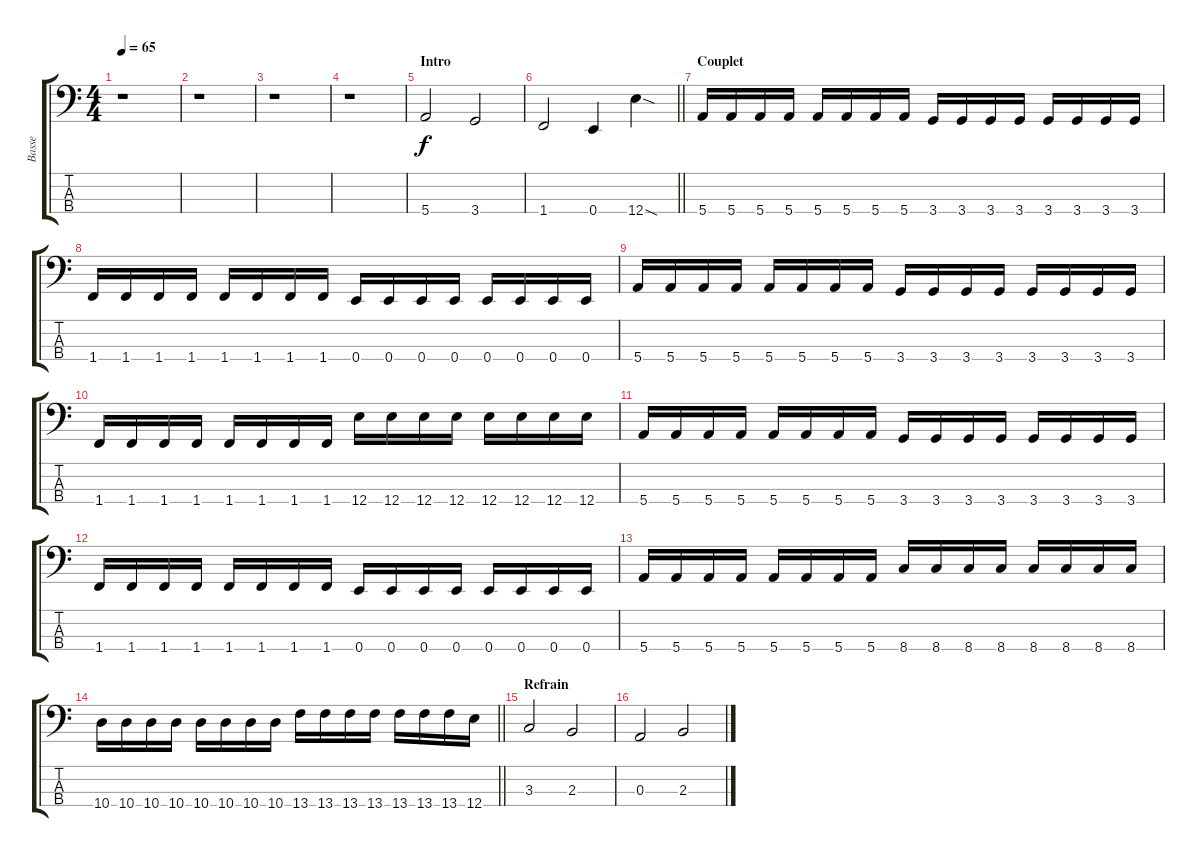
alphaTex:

\track ("Basse" "Basse") {instrument electricbassfinger}
\staff {score tabs}
\tuning (G2 D2 A1 E1) {hide}
\ts (4 4)
\tempo 65
\clef f4
\ks c
r.1{dy f instrument electricbassfinger} |
r.1 |
r.1 |
r.1 |
\section ("" "Intro")
5.4.2 3.4.2 |
\barLineRight lightlight
1.4.2 0.4.4 12.4{sod}.4 |
\section ("" "Couplet")
5.4.16 5.4.16 5.4.16 5.4.16 5.4.16 5.4.16 5.4.16 5.4.16 3.4.16 3.4.16 3.4.16 3.4.16 3.4.16 3.4.16 3.4.16 3.4.16 |
1.4.16 1.4.16 1.4.16 1.4.16 1.4.16 1.4.16 1.4.16 1.4.16 0.4.16 0.4.16 0.4.16 0.4.16 0.4.16 0.4.16 0.4.16 0.4.16 |
5.4.16 5.4.16 5.4.16 5.4.16 5.4.16 5.4.16 5.4.16 5.4.16 3.4.16 3.4.16 3.4.16 3.4.16 3.4.16 3.4.16 3.4.16 3.4.16 |
1.4.16 1.4.16 1.4.16 1.4.16 1.4.16 1.4.16 1.4.16 1.4.16 12.4.16 12.4.16 12.4.16 12.4.16 12.4.16 12.4.16 12.4.16 12.4.16 |
5.4.16 5.4.16 5.4.16 5.4.16 5.4.16 5.4.16 5.4.16 5.4.16 3.4.16 3.4.16 3.4.16 3.4.16 3.4.16 3.4.16 3.4.16 3.4.16 |
1.4.16 1.4.16 1.4.16 1.4.16 1.4.16 1.4.16 1.4.16 1.4.16 0.4.16 0.4.16 0.4.16 0.4.16 0.4.16 0.4.16 0.4.16 0.4.16 |
5.4.16 5.4.16 5.4.16 5.4.16 5.4.16 5.4.16 5.4.16 5.4.16 8.4.16 8.4.16 8.4.16 8.4.16 8.4.16 8.4.16 8.4.16 8.4.16 |
\barLineRight lightlight
10.4.16 10.4.16 10.4.16 10.4.16 10.4.16 10.4.16 10.4.16 10.4.16 13.4.16 13.4.16 13.4.16 13.4.16 13.4.16 13.4.16 13.4.16 12.4.16 |
\section ("" "Refrain")
3.3.2 2.3.2 |
0.3.2 2.3.2
